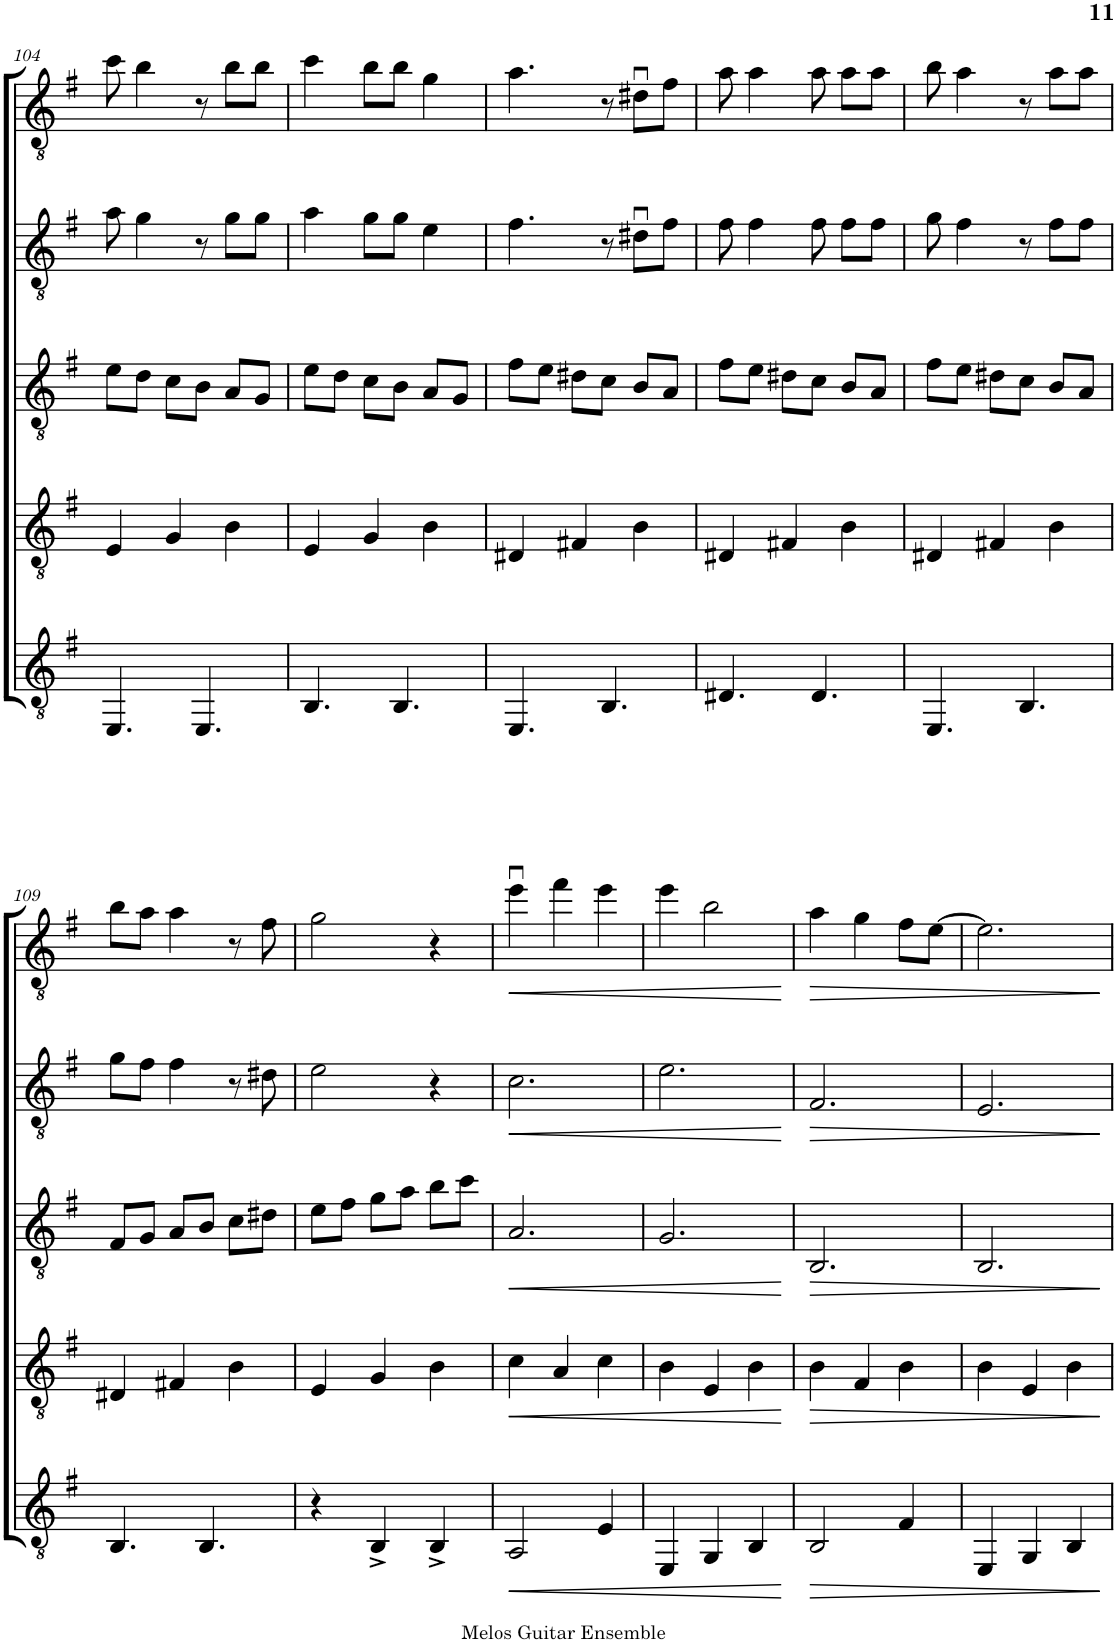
**kern	**dynam	**kern	**dynam	**kern	**dynam	**kern	**dynam	**kern	**dynam
*part5	*part5	*part4	*part4	*part3	*part3	*part2	*part2	*part1	*part1
*staff5	*staff5	*staff4	*staff4	*staff3	*staff3	*staff2	*staff2	*staff1	*staff1
*I"Gt-5	*	*I"Gt-4	*	*I"Gt-3	*	*I"Gt-2	*	*I"Gt-1	*
!!LO:PB:g=z
*clefGv2	*	*clefGv2	*	*clefGv2	*	*clefGv2	*	*clefGv2	*
*k[f#]	*	*k[f#]	*	*k[f#]	*	*k[f#]	*	*k[f#]	*
*M3/4	*	*M3/4	*	*M3/4	*	*M3/4	*	*M3/4	*
=104	=104	=104	=104	=104	=104	=104	=104	=104	=104
4.EE/	.	4E/	.	8e\L	.	8a\	.	8cc\	.
.	.	.	.	8d\J	.	4g\	.	4b\	.
.	.	4G/	.	8c\L	.	.	.	.	.
4.EE/	.	.	.	8B\J	.	8r	.	8r	.
.	.	4B\	.	8A/L	.	8g\L	.	8b\L	.
.	.	.	.	8G/J	.	8g\J	.	8b\J	.
=105	=105	=105	=105	=105	=105	=105	=105	=105	=105
4.BB/	.	4E/	.	8e\L	.	4a\	.	4cc\	.
.	.	.	.	8d\J	.	.	.	.	.
.	.	4G/	.	8c\L	.	8g\L	.	8b\L	.
4.BB/	.	.	.	8B\J	.	8g\J	.	8b\J	.
.	.	4B\	.	8A/L	.	4e\	.	4g\	.
.	.	.	.	8G/J	.	.	.	.	.
=106	=106	=106	=106	=106	=106	=106	=106	=106	=106
4.EE/	.	4D#X/	.	8f#\L	.	4.f#\	.	4.a\	.
.	.	.	.	8e\J	.	.	.	.	.
.	.	4F#X/	.	8d#X\L	.	.	.	.	.
4.BB/	.	.	.	8c\J	.	8r	.	8r	.
.	.	4B\	.	8B/L	.	8d#Xu\L	.	8d#Xu\L	.
.	.	.	.	8A/J	.	8f#\J	.	8f#\J	.
=107	=107	=107	=107	=107	=107	=107	=107	=107	=107
4.D#X/	.	4D#X/	.	8f#\L	.	8f#\	.	8a\	.
.	.	.	.	8e\J	.	4f#\	.	4a\	.
.	.	4F#X/	.	8d#X\L	.	.	.	.	.
4.D#/	.	.	.	8c\J	.	8f#\	.	8a\	.
.	.	4B\	.	8B/L	.	8f#\L	.	8a\L	.
.	.	.	.	8A/J	.	8f#\J	.	8a\J	.
=108	=108	=108	=108	=108	=108	=108	=108	=108	=108
4.EE/	.	4D#X/	.	8f#\L	.	8g\	.	8b\	.
.	.	.	.	8e\J	.	4f#\	.	4a\	.
.	.	4F#X/	.	8d#X\L	.	.	.	.	.
4.BB/	.	.	.	8c\J	.	8r	.	8r	.
.	.	4B\	.	8B/L	.	8f#\L	.	8a\L	.
.	.	.	.	8A/J	.	8f#\J	.	8a\J	.
!!LO:LB:g=z
=109	=109	=109	=109	=109	=109	=109	=109	=109	=109
4.BB/	.	4D#X/	.	8F#/L	.	8g\L	.	8b\L	.
.	.	.	.	8G/J	.	8f#\J	.	8a\J	.
.	.	4F#X/	.	8A/L	.	4f#\	.	4a\	.
4.BB/	.	.	.	8B/J	.	.	.	.	.
.	.	4B\	.	8c\L	.	8r	.	8r	.
.	.	.	.	8d#X\J	.	8d#X\	.	8f#\	.
=110	=110	=110	=110	=110	=110	=110	=110	=110	=110
4r	.	4E/	.	8e\L	.	2e\	.	2g\	.
.	.	.	.	8f#\J	.	.	.	.	.
4BB^/	.	4G/	.	8g\L	.	.	.	.	.
.	.	.	.	8a\J	.	.	.	.	.
4BB^/	.	4B\	.	8b\L	.	4r	.	4r	.
.	.	.	.	8cc\J	.	.	.	.	.
=111	=111	=111	=111	=111	=111	=111	=111	=111	=111
!	!LO:HP:b	!	!LO:HP:b	!	!LO:HP:b	!	!LO:HP:b	!	!LO:HP:b
2AA/	<	4c\	<	2.A/	<	2.c\	<	4eeu\	<
.	.	4A/	.	.	.	.	.	4ff#\	.
4E/	.	4c\	.	.	.	.	.	4ee\	.
=112	=112	=112	=112	=112	=112	=112	=112	=112	=112
4EE/	.	4B\	.	2.G/	.	2.e\	.	4ee\	.
4GG/	.	4E/	.	.	.	.	.	2b\	.
4BB/	.	4B\	.	.	.	.	.	.	.
.	[	.	[	.	[	.	[	.	[
=113	=113	=113	=113	=113	=113	=113	=113	=113	=113
!	!LO:HP:b	!	!LO:HP:b	!	!LO:HP:b	!	!LO:HP:b	!	!LO:HP:b
2BB/	>	4B\	>	2.BB/	>	2.F#/	>	4a\	>
.	.	4F#/	.	.	.	.	.	4g\	.
4F#/	.	4B\	.	.	.	.	.	8f#\L	.
.	.	.	.	.	.	.	.	[8e\J	.
=114	=114	=114	=114	=114	=114	=114	=114	=114	=114
4EE/	.	4B\	.	2.BB/	.	2.E/	.	2.e\]	.
4GG/	.	4E/	.	.	.	.	.	.	.
4BB/	.	4B\	.	.	.	.	.	.	.
.	]	.	]	.	]	.	]	.	]
=	=	=	=	=	=	=	=	=	=
*-	*-	*-	*-	*-	*-	*-	*-	*-	*-
